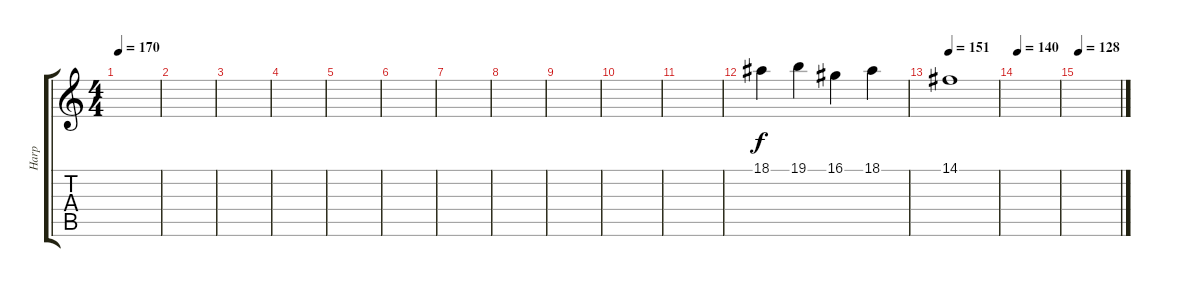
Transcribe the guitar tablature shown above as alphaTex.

\track ("Harp" "Harp") {instrument orchestralharp}
\staff {score tabs}
\tuning (E4 B3 G3 D3 A2 E2) {hide}
\ts (4 4)
\tempo 170
\clef g2
\ks c
|
|
|
|
|
|
|
|
|
|
|
18.1.4{volume 0} 19.1.4 16.1.4 18.1.4 |
\tempo 151
14.1.1{volume 1} |
\tempo 140
|
\tempo 147
\tempo 128
